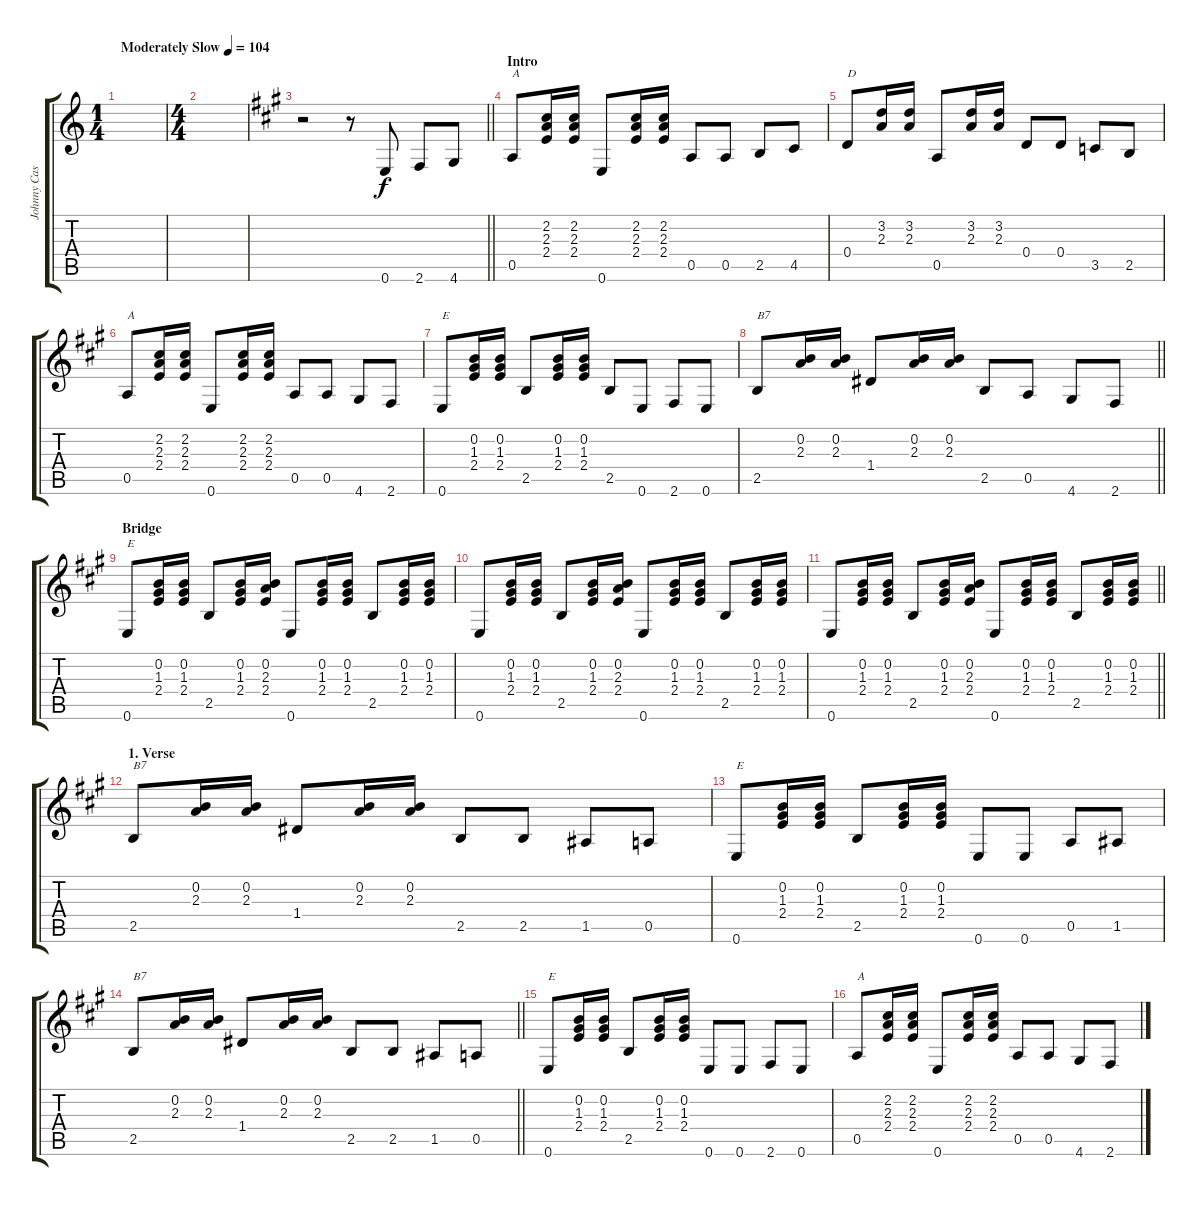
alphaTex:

\track ("Johnny Cash (Lead)" "Johnny Cas") {instrument acousticguitarsteel}
\staff {score tabs}
\tuning (E4 B3 G3 D3 A2 E2) {hide}
\ts (1 4)
\tempo (104 "Moderately Slow")
\clef g2
\ks c
|
\ts (4 4)
|
\barLineRight lightlight
\ks a
r.2 r.8 0.6.8 2.6.8 4.6.8 |
\section ("" "Intro")
0.5.8{txt "A"} (2.2 2.3 2.4).16 (2.2 2.3 2.4).16 0.6.8 (2.2 2.3 2.4).16 (2.2 2.3 2.4).16 0.5.8 0.5.8 2.5.8 4.5.8 |
0.4.8{txt "D"} (3.2 2.3).16 (3.2 2.3).16 0.5.8 (3.2 2.3).16 (3.2 2.3).16 0.4.8 0.4.8 3.5.8 2.5.8 |
0.5.8{txt "A"} (2.2 2.3 2.4).16 (2.2 2.3 2.4).16 0.6.8 (2.2 2.3 2.4).16 (2.2 2.3 2.4).16 0.5.8 0.5.8 4.6.8 2.6.8 |
0.6.8{txt "E"} (0.2 1.3 2.4).16 (0.2 1.3 2.4).16 2.5.8 (0.2 1.3 2.4).16 (0.2 1.3 2.4).16 2.5.8 0.6.8 2.6.8 0.6.8 |
\barLineRight lightlight
2.5.8{txt "B7"} (0.2 2.3).16 (0.2 2.3).16 1.4.8 (0.2 2.3).16 (0.2 2.3).16 2.5.8 0.5.8 4.6.8 2.6.8 |
\section ("" "Bridge")
0.6.8{txt "E"} (0.2 1.3 2.4).16 (0.2 1.3 2.4).16 2.5.8 (0.2 1.3 2.4).16 (0.2 2.3 2.4).16 0.6.8 (0.2 1.3 2.4).16 (0.2 1.3 2.4).16 2.5.8 (0.2 1.3 2.4).16 (0.2 1.3 2.4).16 |
0.6.8 (0.2 1.3 2.4).16 (0.2 1.3 2.4).16 2.5.8 (0.2 1.3 2.4).16 (0.2 2.3 2.4).16 0.6.8 (0.2 1.3 2.4).16 (0.2 1.3 2.4).16 2.5.8 (0.2 1.3 2.4).16 (0.2 1.3 2.4).16 |
\barLineRight lightlight
0.6.8 (0.2 1.3 2.4).16 (0.2 1.3 2.4).16 2.5.8 (0.2 1.3 2.4).16 (0.2 2.3 2.4).16 0.6.8 (0.2 1.3 2.4).16 (0.2 1.3 2.4).16 2.5.8 (0.2 1.3 2.4).16 (0.2 1.3 2.4).16 |
\section ("" "1. Verse")
2.5.8{txt "B7"} (0.2 2.3).16 (0.2 2.3).16 1.4.8 (0.2 2.3).16 (0.2 2.3).16 2.5.8 2.5.8 1.5.8 0.5.8 |
0.6.8{txt "E"} (0.2 1.3 2.4).16 (0.2 1.3 2.4).16 2.5.8 (0.2 1.3 2.4).16 (0.2 1.3 2.4).16 0.6.8 0.6.8 0.5.8 1.5.8 |
\barLineRight lightlight
2.5.8{txt "B7"} (0.2 2.3).16 (0.2 2.3).16 1.4.8 (0.2 2.3).16 (0.2 2.3).16 2.5.8 2.5.8 1.5.8 0.5.8 |
0.6.8{txt "E"} (0.2 1.3 2.4).16 (0.2 1.3 2.4).16 2.5.8 (0.2 1.3 2.4).16 (0.2 1.3 2.4).16 0.6.8 0.6.8 2.6.8 0.6.8 |
0.5.8{txt "A"} (2.2 2.3 2.4).16 (2.2 2.3 2.4).16 0.6.8 (2.2 2.3 2.4).16 (2.2 2.3 2.4).16 0.5.8 0.5.8 4.6.8 2.6.8
